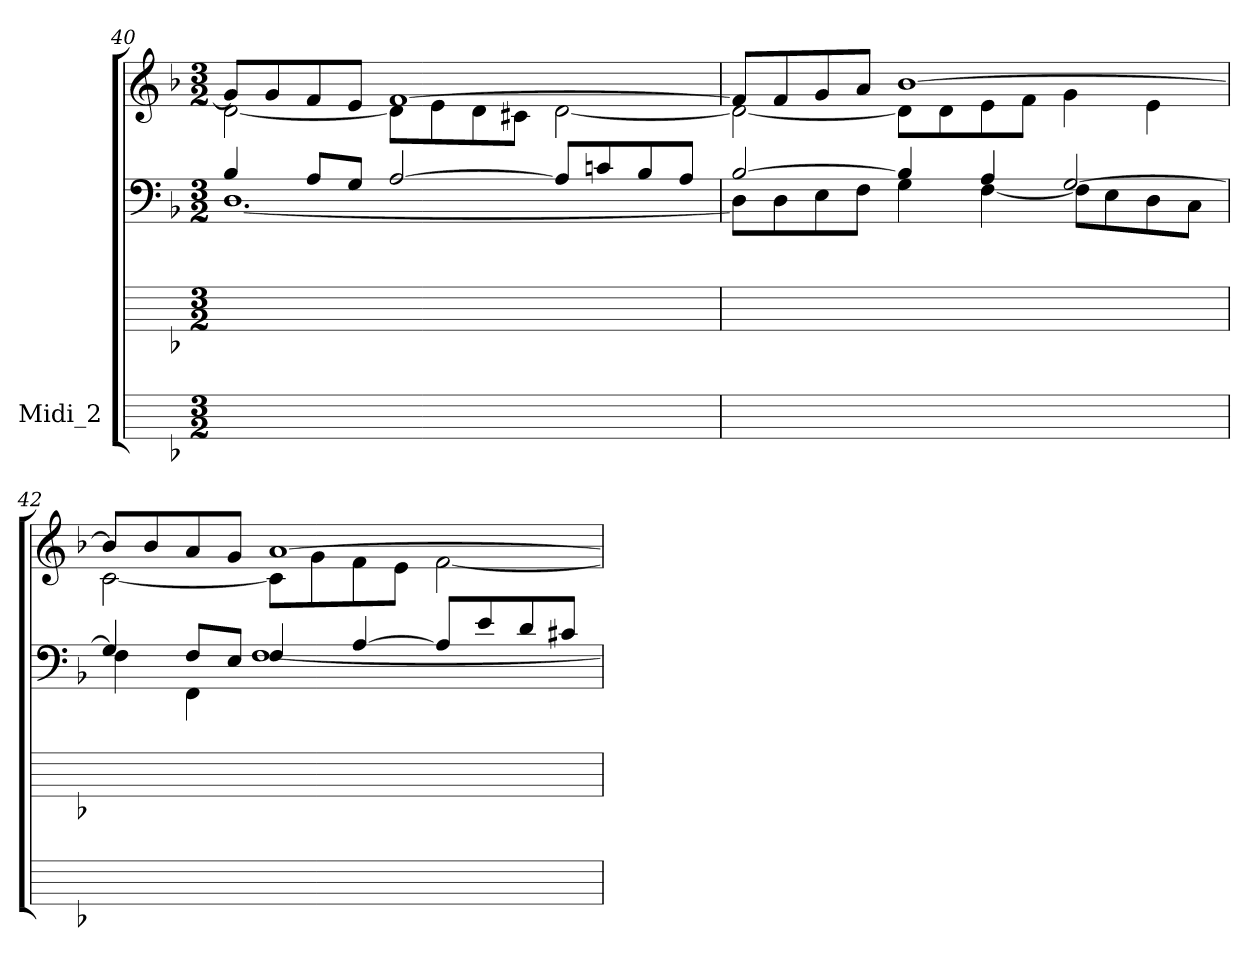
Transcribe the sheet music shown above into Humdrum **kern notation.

**kern	**kern	**kern	**kern
*part1	*part1	*part1	*part1
*staff4	*staff3	*staff2	*staff1
*I"Midi_2	*	*	*
*	*	*clefF4	*clefG2
*k[b-]	*k[b-]	*k[b-]	*k[b-]
*F:	*F:	*F:	*F:
*M3/2	*M3/2	*M3/2	*M3/2
=40	=40	=40	=40
*	*	*^	*^
1.ryy	1.ryy	4B-/	[1.D\	8gL]	[2d\
.	.	.	.	8g/	.
.	.	8A/L	.	8f/	.
.	.	8G/J	.	8e/J	.
.	.	[2A/	.	[1f/	8dL]
.	.	.	.	.	8e
.	.	.	.	.	8d
.	.	.	.	.	8c#XJ
.	.	8A/L]	.	.	[2d\
.	.	8cn/	.	.	.
.	.	8B-/	.	.	.
.	.	8A/J	.	.	.
!!LO:LB:g=z	!!
=41	=41	=41	=41	=41	=41
1.ryy	1.ryy	[2B-/	8D\L]	8fL]	2d\_
.	.	.	8D\	8f	.
.	.	.	8E\	8g	.
.	.	.	8F\J	8aJ	.
.	.	4B-]	4G\	[1b-/	8dL]
.	.	.	.	.	8d
.	.	4A/	[4F\	.	8e
.	.	.	.	.	8fJ
.	.	[2G/	8FL]	.	4g\
.	.	.	8E	.	.
.	.	.	8D	.	4e\
.	.	.	8CJ	.	.
=42	=42	=42	=42	=42	=42
1.ryy	1.ryy	4G/]	4F\	8b-L]	[2c\
.	.	.	.	8b-	.
.	.	8FL	4FF\	8a	.
.	.	8EJ	.	8gJ	.
.	.	4F/	[1F\	[1a/	8cL]
.	.	.	.	.	8g
.	.	[4A/	.	.	8f
.	.	.	.	.	8eJ
.	.	8A/L]	.	.	[2f\
.	.	8e/	.	.	.
.	.	8d/	.	.	.
.	.	8c#X/J	.	.	.
*	*	*v	*v	*	*
*	*	*	*v	*v
=	=	=	=
*-	*-	*-	*-
